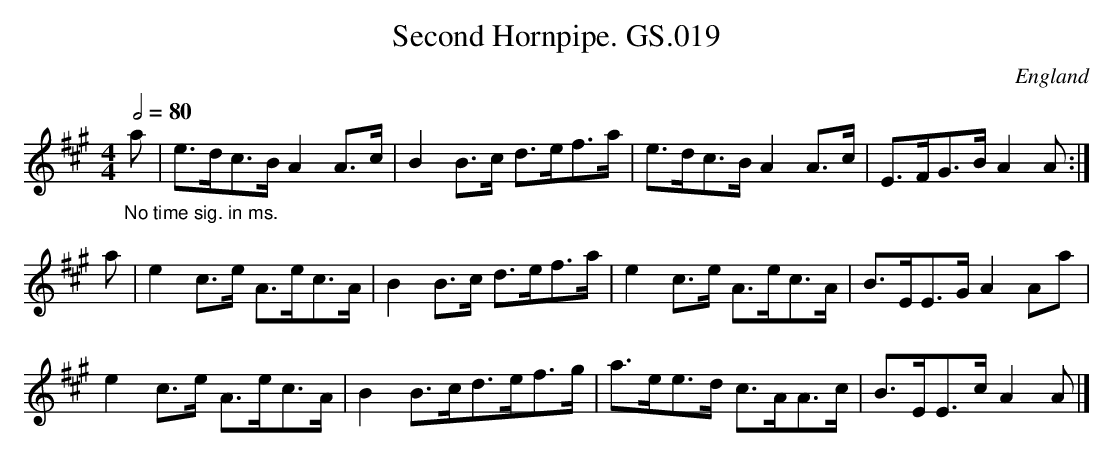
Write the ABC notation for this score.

X:1
T:Second Hornpipe. GS.019
M:4/4
L:1/8
Q:1/2=80
O:England
K:A major
"_No time sig. in ms."a | e>dc>B A2 A>c | B2 B>c d>ef>a |\
e>dc>B A2 A>c| E>FG>B A2A :|!
a | e2 c>e A>ec>A | B2 B>c d>ef>a |\
e2 c>e A>ec>A | B>EE>G A2 Aa |!
e2 c>e  A>ec>A | B2 B>cd>ef>g | \
a>ee>d c>AA>c | B>EE>c A2 A |]
